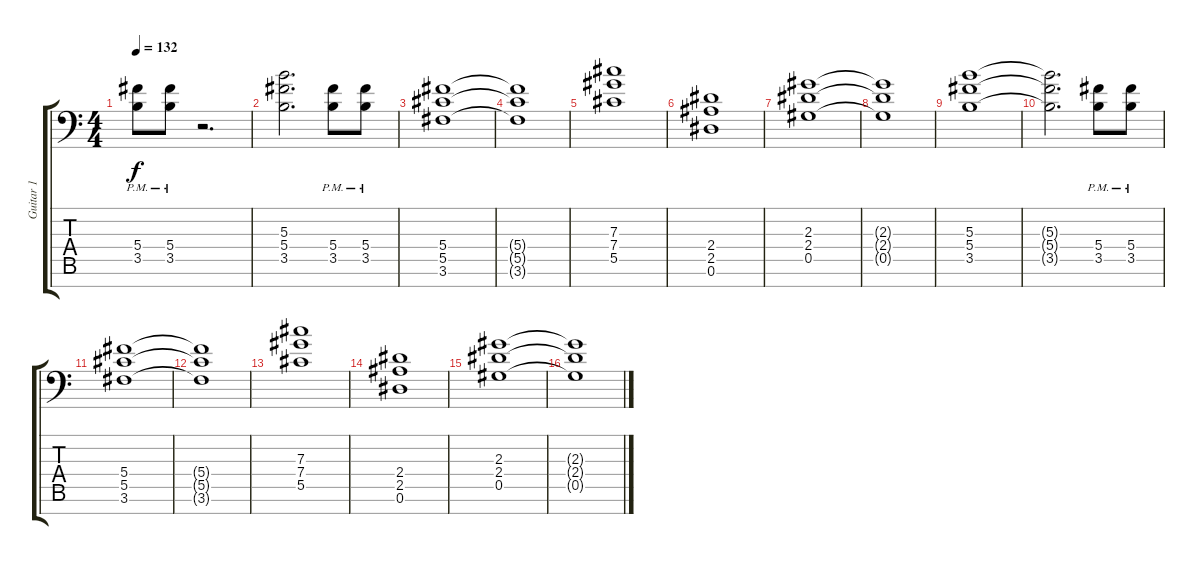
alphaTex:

\track ("Guitar 1" "Guitar 1") {instrument distortionguitar}
\staff {score tabs}
\tuning (Eb4 Bb3 Gb3 Db3 Ab2 Eb2 Bb1) {hide}
\ts (4 4)
\tempo 132
\clef f4
\ks c
(5.4{pm} 3.5{pm}).8{dy f} (5.4{pm} 3.5{pm}).8 r.2{d} |
(5.3 5.4 3.5).2{d} (5.4{pm} 3.5{pm}).8 (5.4{pm} 3.5{pm}).8 |
(5.4 5.5 3.6).1 |
(5.4{t} 5.5{t} 3.6{t}).1 |
(7.3 7.4 5.5).1 |
(2.4 2.5 0.6).1 |
(2.3 2.4 0.5).1 |
(2.3{t} 2.4{t} 0.5{t}).1 |
(5.3 5.4 3.5).1 |
(5.3{t} 5.4{t} 3.5{t}).2{d} (5.4{pm} 3.5{pm}).8 (5.4{pm} 3.5{pm}).8 |
(5.4 5.5 3.6).1 |
(5.4{t} 5.5{t} 3.6{t}).1 |
(7.3 7.4 5.5).1 |
(2.4 2.5 0.6).1 |
(2.3 2.4 0.5).1 |
(2.3{t} 2.4{t} 0.5{t}).1
